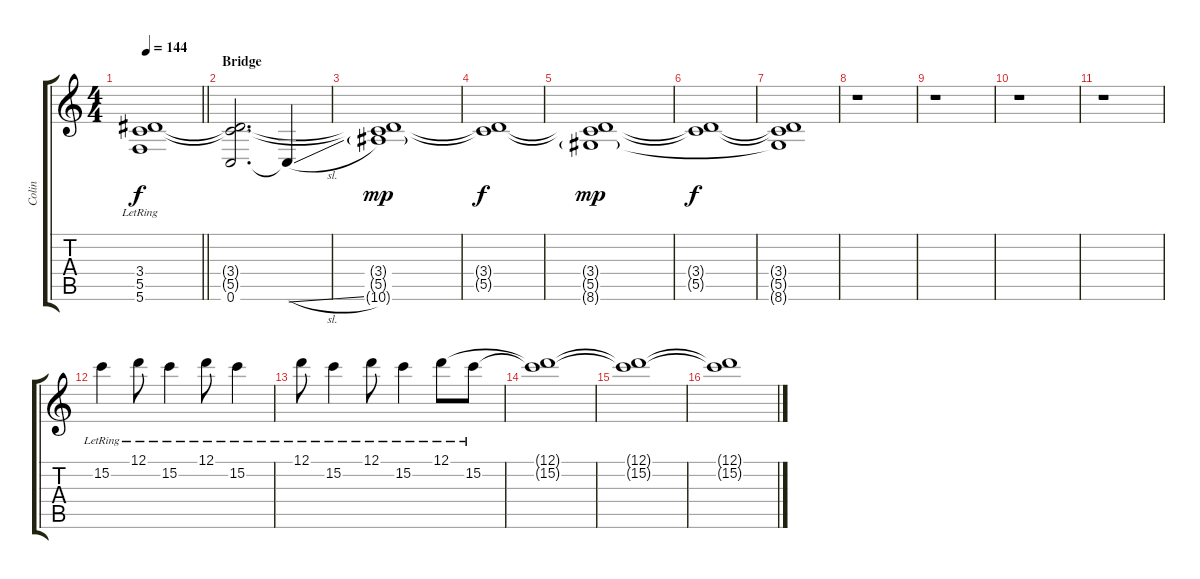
\track ("Colin" "Colin") {instrument overdrivenguitar}
\staff {score tabs}
\tuning (D4 A3 F3 C3 G2 C2) {hide}
\ts (4 4)
\tempo 144
\clef g2
\barLineRight lightlight
\ks c
(3.4{lr} 5.5{lr} 5.6{lr}).1{dy f} |
\section ("" "Bridge")
(3.4{t} 5.5{t} 0.6).2{d} 0.6{sl t}.4 |
(3.4{t} 5.5{t} 10.6{g}).1{dy mp} |
(3.4{t} 5.5{t}).1{dy f} |
(3.4{t} 5.5{t} 8.6{g}).1{dy mp} |
(3.4{t} 5.5{t}).1{dy f} |
(3.4{t} 5.5{t} 8.6{t}).1 |
r.1 |
r.1 |
r.1 |
r.1 |
15.2{lr}.4{volume 8 instrument overdrivenguitar} 12.1{lr}.8 15.2{lr}.4 12.1{lr}.8 15.2{lr}.4 |
12.1{lr}.8 15.2{lr}.4 12.1{lr}.8 15.2{lr}.4 12.1{lr}.8 15.2{lr}.8 |
(12.1{t} 15.2{t}).1 |
(12.1{t} 15.2{t}).1 |
(12.1{t} 15.2{t}).1
